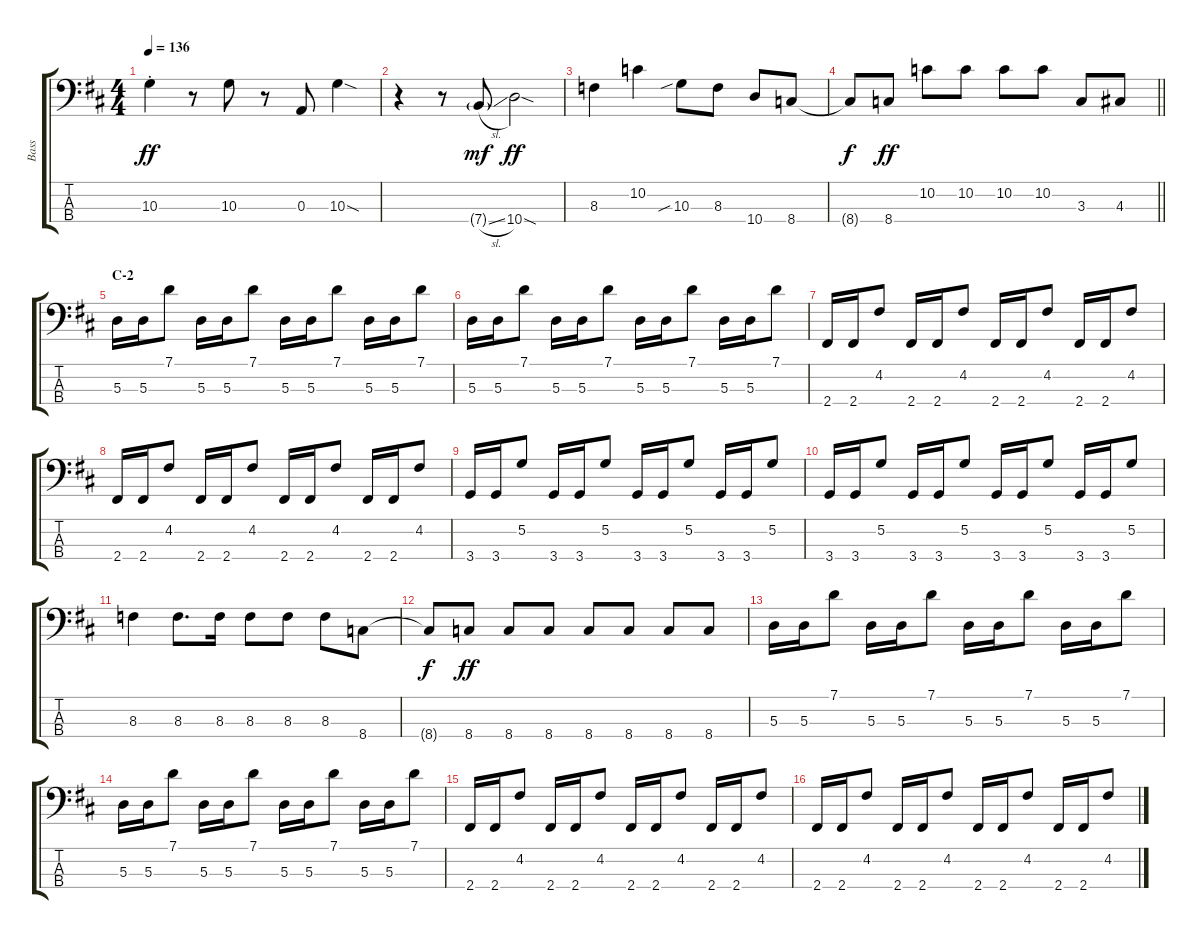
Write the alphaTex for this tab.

\track ("Bass" "Bass") {instrument electricbasspick}
\staff {score tabs}
\tuning (G2 D2 A1 E1) {hide}
\ts (4 4)
\tempo 136
\clef f4
\ks d
10.3{st}.4{dy ff} r.8 10.3.8 r.8 0.3.8 10.3{sod}.4 |
r.4 r.8 7.4{sl g}.8{dy mf} 10.4{sod}.2{dy ff} |
8.3.4 10.2.4 10.3{sib}.8 8.3.8 10.4.8 8.4.8 |
\barLineRight lightlight
8.4{t}.8{dy f} 8.4.8{dy ff} 10.2.8 10.2.8 10.2.8 10.2.8 3.3.8 4.3.8 |
\section ("" "C-2")
5.3.16 5.3.16 7.1.8 5.3.16 5.3.16 7.1.8 5.3.16 5.3.16 7.1.8 5.3.16 5.3.16 7.1.8 |
5.3.16 5.3.16 7.1.8 5.3.16 5.3.16 7.1.8 5.3.16 5.3.16 7.1.8 5.3.16 5.3.16 7.1.8 |
2.4.16 2.4.16 4.2.8 2.4.16 2.4.16 4.2.8 2.4.16 2.4.16 4.2.8 2.4.16 2.4.16 4.2.8 |
2.4.16 2.4.16 4.2.8 2.4.16 2.4.16 4.2.8 2.4.16 2.4.16 4.2.8 2.4.16 2.4.16 4.2.8 |
3.4.16 3.4.16 5.2.8 3.4.16 3.4.16 5.2.8 3.4.16 3.4.16 5.2.8 3.4.16 3.4.16 5.2.8 |
3.4.16 3.4.16 5.2.8 3.4.16 3.4.16 5.2.8 3.4.16 3.4.16 5.2.8 3.4.16 3.4.16 5.2.8 |
8.3.4 8.3.8{d} 8.3.16 8.3.8 8.3.8 8.3.8 8.4.8 |
8.4{t}.8{dy f} 8.4.8{dy ff} 8.4.8 8.4.8 8.4.8 8.4.8 8.4.8 8.4.8 |
5.3.16 5.3.16 7.1.8 5.3.16 5.3.16 7.1.8 5.3.16 5.3.16 7.1.8 5.3.16 5.3.16 7.1.8 |
5.3.16 5.3.16 7.1.8 5.3.16 5.3.16 7.1.8 5.3.16 5.3.16 7.1.8 5.3.16 5.3.16 7.1.8 |
2.4.16 2.4.16 4.2.8 2.4.16 2.4.16 4.2.8 2.4.16 2.4.16 4.2.8 2.4.16 2.4.16 4.2.8 |
2.4.16 2.4.16 4.2.8 2.4.16 2.4.16 4.2.8 2.4.16 2.4.16 4.2.8 2.4.16 2.4.16 4.2.8
